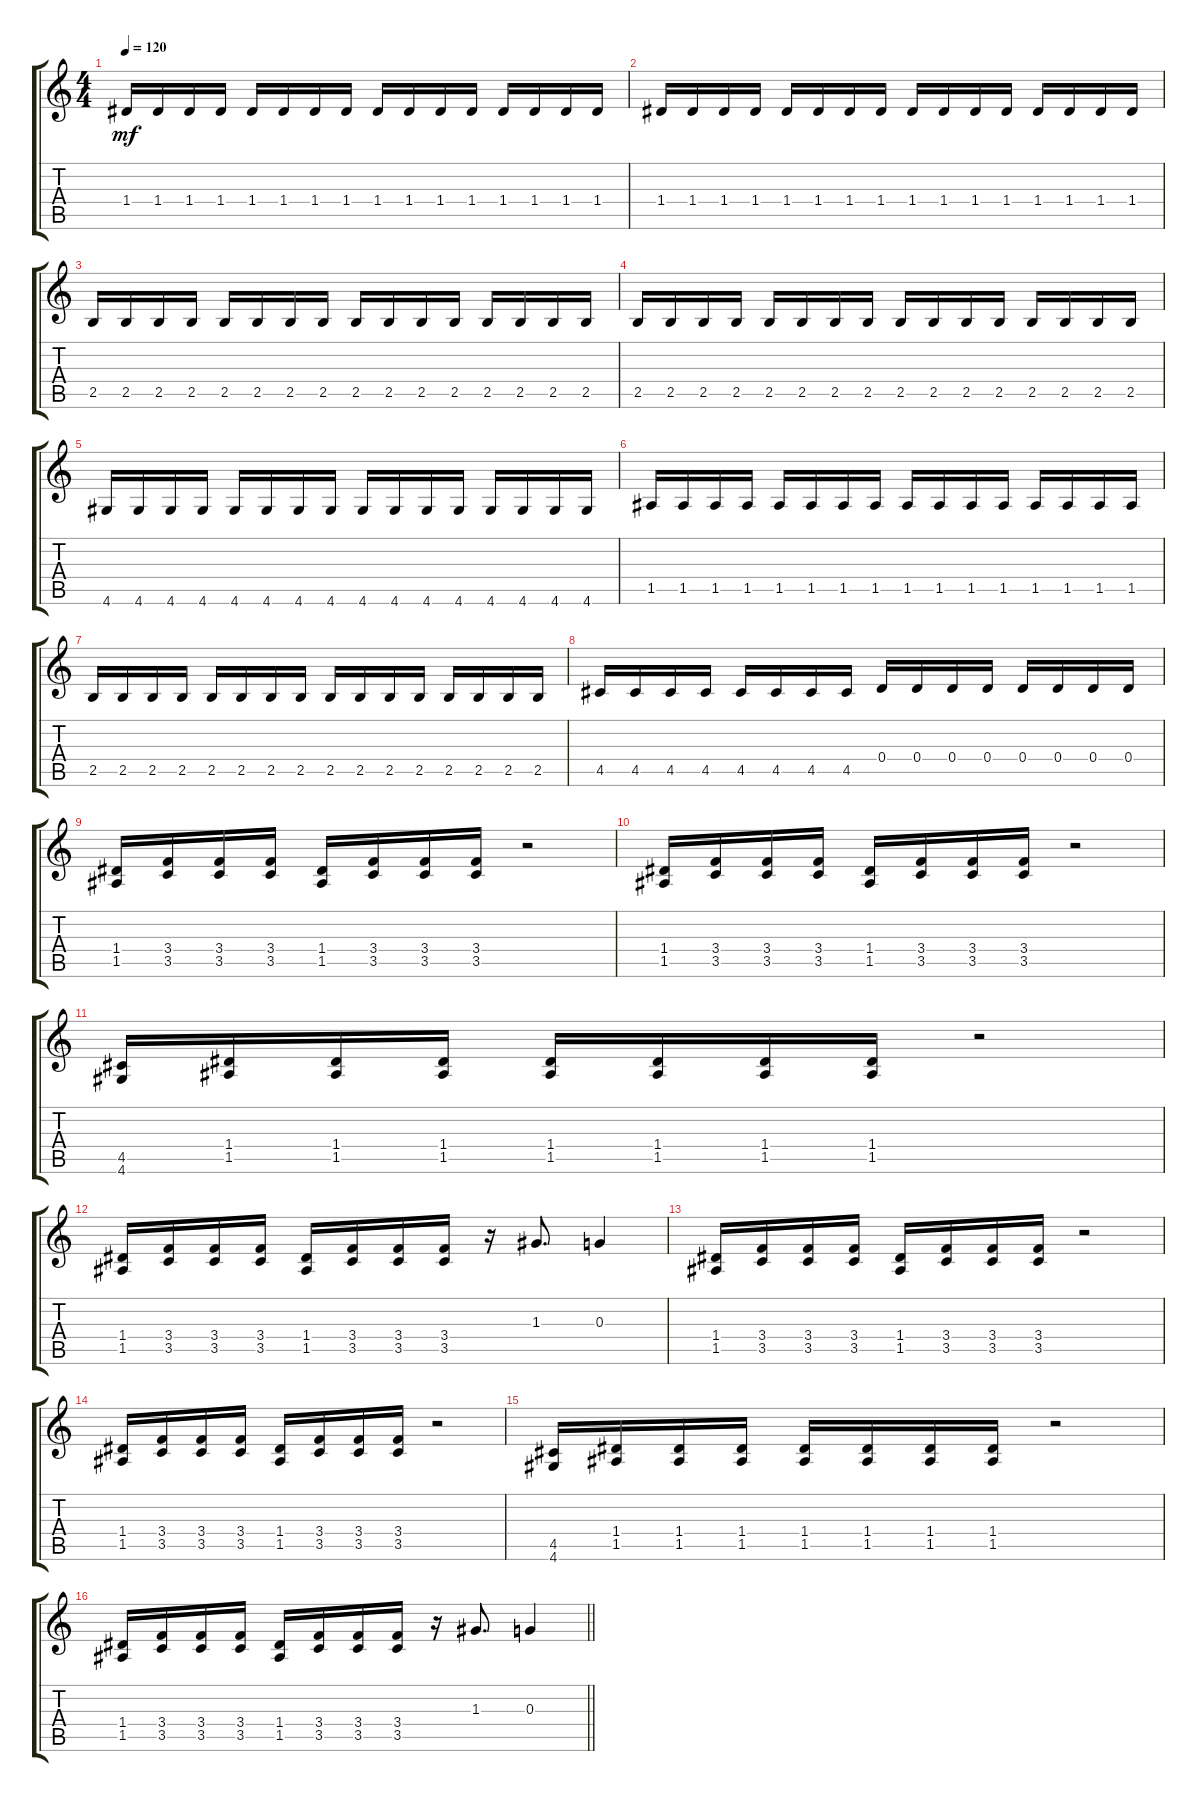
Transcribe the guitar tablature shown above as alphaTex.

\track "" {instrument distortionguitar}
\staff {score tabs}
\tuning (E4 B3 G3 D3 A2 E2) {hide}
\ts (4 4)
\tempo 120
\clef g2
\ks c
1.4.16{dy mf} 1.4.16 1.4.16 1.4.16 1.4.16 1.4.16 1.4.16 1.4.16 1.4.16 1.4.16 1.4.16 1.4.16 1.4.16 1.4.16 1.4.16 1.4.16 |
1.4.16 1.4.16 1.4.16 1.4.16 1.4.16 1.4.16 1.4.16 1.4.16 1.4.16 1.4.16 1.4.16 1.4.16 1.4.16 1.4.16 1.4.16 1.4.16 |
2.5.16 2.5.16 2.5.16 2.5.16 2.5.16 2.5.16 2.5.16 2.5.16 2.5.16 2.5.16 2.5.16 2.5.16 2.5.16 2.5.16 2.5.16 2.5.16 |
2.5.16 2.5.16 2.5.16 2.5.16 2.5.16 2.5.16 2.5.16 2.5.16 2.5.16 2.5.16 2.5.16 2.5.16 2.5.16 2.5.16 2.5.16 2.5.16 |
4.6.16 4.6.16 4.6.16 4.6.16 4.6.16 4.6.16 4.6.16 4.6.16 4.6.16 4.6.16 4.6.16 4.6.16 4.6.16 4.6.16 4.6.16 4.6.16 |
1.5.16 1.5.16 1.5.16 1.5.16 1.5.16 1.5.16 1.5.16 1.5.16 1.5.16 1.5.16 1.5.16 1.5.16 1.5.16 1.5.16 1.5.16 1.5.16 |
2.5.16 2.5.16 2.5.16 2.5.16 2.5.16 2.5.16 2.5.16 2.5.16 2.5.16 2.5.16 2.5.16 2.5.16 2.5.16 2.5.16 2.5.16 2.5.16 |
4.5.16 4.5.16 4.5.16 4.5.16 4.5.16 4.5.16 4.5.16 4.5.16 0.4.16 0.4.16 0.4.16 0.4.16 0.4.16 0.4.16 0.4.16 0.4.16 |
(1.4 1.5).16 (3.4 3.5).16 (3.4 3.5).16 (3.4 3.5).16 (1.4 1.5).16 (3.4 3.5).16 (3.4 3.5).16 (3.4 3.5).16 r.2 |
(1.4 1.5).16 (3.4 3.5).16 (3.4 3.5).16 (3.4 3.5).16 (1.4 1.5).16 (3.4 3.5).16 (3.4 3.5).16 (3.4 3.5).16 r.2 |
(4.5 4.6).16 (1.4 1.5).16 (1.4 1.5).16 (1.4 1.5).16 (1.4 1.5).16 (1.4 1.5).16 (1.4 1.5).16 (1.4 1.5).16 r.2 |
(1.4 1.5).16 (3.4 3.5).16 (3.4 3.5).16 (3.4 3.5).16 (1.4 1.5).16 (3.4 3.5).16 (3.4 3.5).16 (3.4 3.5).16 r.16 1.3.8{d} 0.3.4 |
(1.4 1.5).16 (3.4 3.5).16 (3.4 3.5).16 (3.4 3.5).16 (1.4 1.5).16 (3.4 3.5).16 (3.4 3.5).16 (3.4 3.5).16 r.2 |
(1.4 1.5).16 (3.4 3.5).16 (3.4 3.5).16 (3.4 3.5).16 (1.4 1.5).16 (3.4 3.5).16 (3.4 3.5).16 (3.4 3.5).16 r.2 |
(4.5 4.6).16 (1.4 1.5).16 (1.4 1.5).16 (1.4 1.5).16 (1.4 1.5).16 (1.4 1.5).16 (1.4 1.5).16 (1.4 1.5).16 r.2 |
\barLineRight lightlight
(1.4 1.5).16 (3.4 3.5).16 (3.4 3.5).16 (3.4 3.5).16 (1.4 1.5).16 (3.4 3.5).16 (3.4 3.5).16 (3.4 3.5).16 r.16 1.3.8{d} 0.3.4
